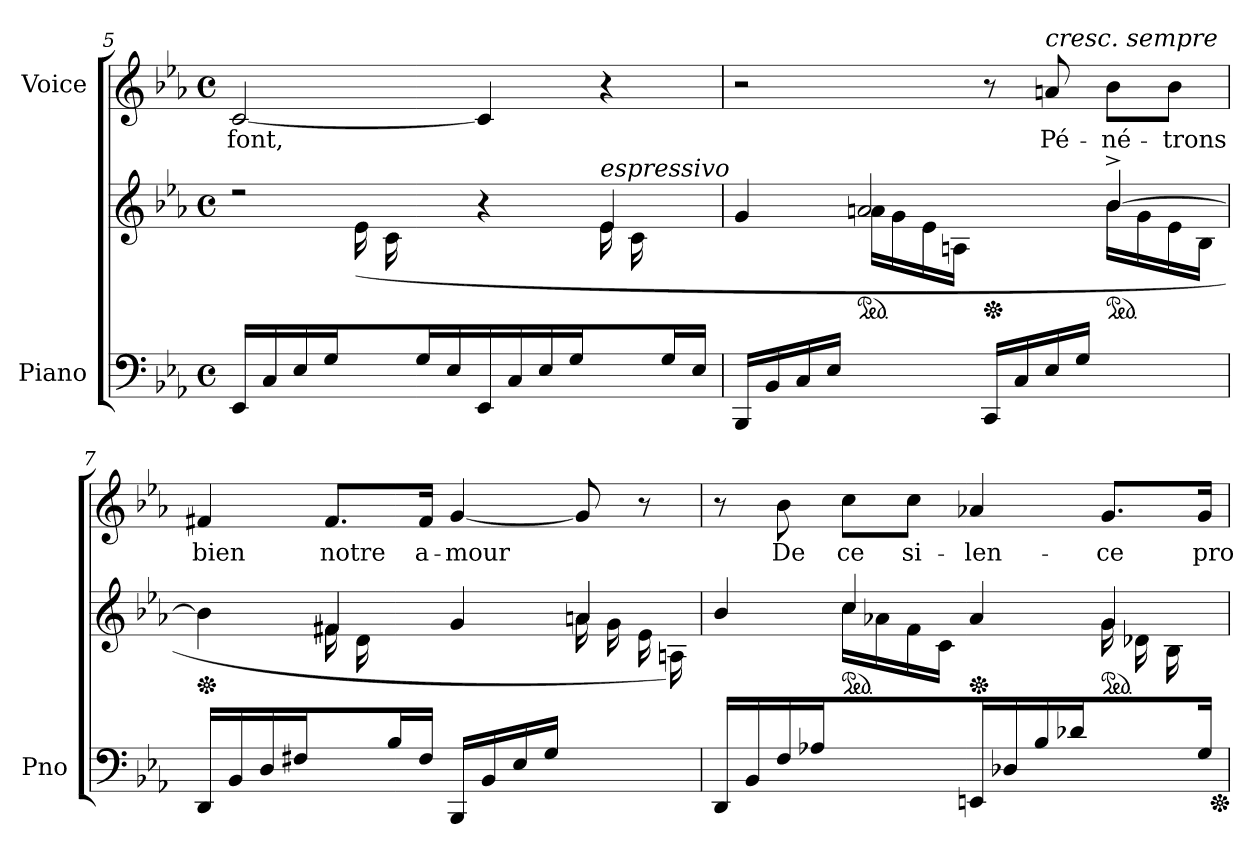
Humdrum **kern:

**kern	**kern	**kern	**text
*part2	*part2	*part1	*part1
*staff3	*staff2	*staff1	*staff1
*I"Piano	*	*I"Voice	*
*I'Pno	*	*	*
*clefF4	*clefG2	*clefG2	*
*k[b-e-a-]	*k[b-e-a-]	*k[b-e-a-]	*
*M4/4	*M4/4	*M4/4	*
*met(c)	*met(c)	*met(c)	*
=5	=5	=5	=5
*	*^	*	*
16EE-/LL	2r	4ryy	[2c/	font,
16C/	.	.	.	.
16E-/	.	.	.	.
16G/JJ	.	.	.	.
8ryy	.	(<16e-\LL	.	.
.	.	16c\	.	.
16G/	.	4.ryy	.	.
16E-/JJ)	.	.	.	.
16EE-/LL	4r	.	4c/]	.
16C/	.	.	.	.
16E-/	.	.	.	.
16G/JJ	.	.	.	.
!	!LO:TX:i:t=espressivo	!	!	!
8ryy	(4e-/	16e-\LL	4r	.
.	.	16c\	.	.
16G/	.	8ryy	.	.
16E-/JJ	.	.	.	.
=6	=6	=6	=6	=6
16BBB-/LL	4g/	4ryy	2r	.
16BB-/	.	.	.	.
16C/	.	.	.	.
16E-/JJ	.	.	.	.
*	*ped	*	*	*
4ryy	2an/	16a\LL	.	.
.	.	16g\	.	.
.	.	16e-\	.	.
.	.	16An\JJ	.	.
*	*Xped	*	*	*
16CC/LL	.	4ryy	8r	.
16C/	.	.	.	.
!	!	!	!LO:TX:a:i:t=cresc. sempre	!
16E-/	.	.	8an/	Pé-
16G/JJ	.	.	.	.
*	*ped	*	*	*
4ryy	[4b-^>/	16b-\LL	8b-\L	-né-
.	.	16g\	.	.
.	.	16e-\	8b-\J	-trons
.	.	16B-\JJ	.	.
=7	=7	=7	=7	=7
*	*Xped	*	*	*
16DD/LL	4b-\]	4ryy	4f#X/	bien
16BB-/	.	.	.	.
16D/	.	.	.	.
16F#X/JJ	.	.	.	.
8ryy	4f#X/	16f#\LL	8.f#/L	notre
.	.	16d\	.	.
16B-/	.	4.ryy	.	.
16F#/JJ	.	.	16f#/Jk	a-
16BBB-/LL	4g/	.	[4g/	-mour
16BB-/	.	.	.	.
16E-/	.	.	.	.
16G/JJ	.	.	.	.
4ryy	4an/	16a\LL	8g/]	.
.	.	16g\	.	.
.	.	16e-\	8r	.
.	.	16An\JJ)	.	.
=8	=8	=8	=8	=8
16DD/LL	4b-/	4ryy	8r	.
16BB-/	.	.	.	.
16F/	.	.	8b-\	De
16A-X/JJ	.	.	.	.
*	*ped	*	*	*
4ryy	4cc/	16cc\LL	8cc\L	ce
.	.	16a-X\	.	.
.	.	16f\	8cc\J	si-
.	.	16c\JJ	.	.
*	*Xped	*	*	*
16EEn\LL	4a-/	4ryy	4a-X/	-len-
16D-X\	.	.	.	.
16B-\	.	.	.	.
16d-X\JJ	.	.	.	.
*	*ped	*	*	*
8.ryy	4g/	16g\LL	8.g/L	-ce
.	.	16d-X\	.	.
.	.	16B-\	.	.
16G/JJ	.	16ryy	16g/Jk	pro-
*Xped	*	*	*	*
*	*v	*v	*	*
=	=	=	=
*-	*-	*-	*-
